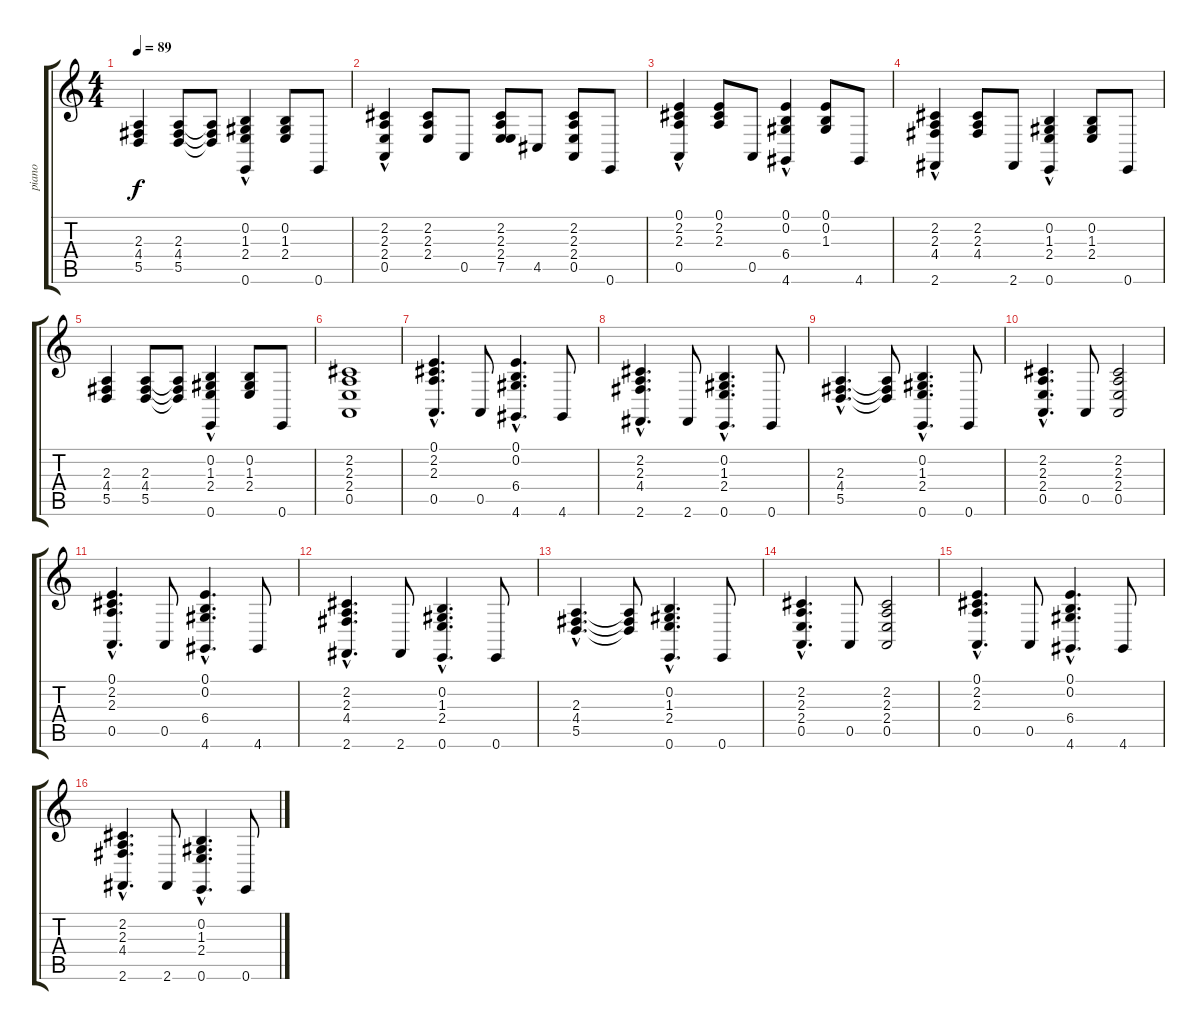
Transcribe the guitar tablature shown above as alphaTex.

\track ("piano" "piano") {instrument acousticgrandpiano}
\staff {score tabs}
\tuning (E4 B3 G3 D3 A2 E2) {hide}
\ts (4 4)
\tempo 89
\clef g2
\ks c
(2.3 4.4 5.5).4{dy f} (2.3 4.4 5.5).8 (2.3{t} 4.4{t} 5.5{t}).8 (0.2 1.3 2.4 0.6{hac}).4 (0.2 1.3 2.4).8 0.6.8 |
(2.2 2.3 2.4 0.5{hac}).4 (2.2 2.3 2.4).8 0.5.8 (2.2 2.3 2.4 7.5).8 4.5.8 (2.2 2.3 2.4 0.5).8 0.6.8 |
(0.1 2.2 2.3 0.5{hac}).4 (0.1 2.2 2.3).8 0.5.8 (0.1 0.2 6.4 4.6{hac}).4 (0.1 0.2 1.3).8 4.6.8 |
(2.2 2.3 4.4 2.6{hac}).4 (2.2 2.3 4.4).8 2.6.8 (0.2 1.3 2.4 0.6{hac}).4 (0.2 1.3 2.4).8 0.6.8 |
(2.3 4.4 5.5).4 (2.3 4.4 5.5).8 (2.3{t} 4.4{t} 5.5{t}).8 (0.2 1.3 2.4 0.6{hac}).4 (0.2 1.3 2.4).8 0.6.8 |
(2.2 2.3 2.4 0.5).1 |
(0.1 2.2 2.3 0.5{hac}).4{d} 0.5.8 (0.1 0.2 6.4 4.6{hac}).4{d} 4.6.8 |
(2.2 2.3 4.4 2.6{hac}).4{d} 2.6.8 (0.2 1.3 2.4 0.6{hac}).4{d} 0.6.8 |
(2.3{hac} 4.4{hac} 5.5{hac}).4{d} (2.3{t} 4.4{t} 5.5{t}).8 (0.2 1.3 2.4 0.6{hac}).4{d} 0.6.8 |
(2.2 2.3 2.4 0.5{hac}).4{d} 0.5.8 (2.2 2.3 2.4 0.5).2 |
(0.1 2.2 2.3 0.5{hac}).4{d} 0.5.8 (0.1 0.2 6.4 4.6{hac}).4{d} 4.6.8 |
(2.2 2.3 4.4 2.6{hac}).4{d} 2.6.8 (0.2 1.3 2.4 0.6{hac}).4{d} 0.6.8 |
(2.3{hac} 4.4{hac} 5.5{hac}).4{d} (2.3{t} 4.4{t} 5.5{t}).8 (0.2 1.3 2.4 0.6{hac}).4{d} 0.6.8 |
(2.2 2.3 2.4 0.5{hac}).4{d} 0.5.8 (2.2 2.3 2.4 0.5).2 |
(0.1 2.2 2.3 0.5{hac}).4{d} 0.5.8 (0.1 0.2 6.4 4.6{hac}).4{d} 4.6.8 |
(2.2 2.3 4.4 2.6{hac}).4{d} 2.6.8 (0.2 1.3 2.4 0.6{hac}).4{d} 0.6.8
